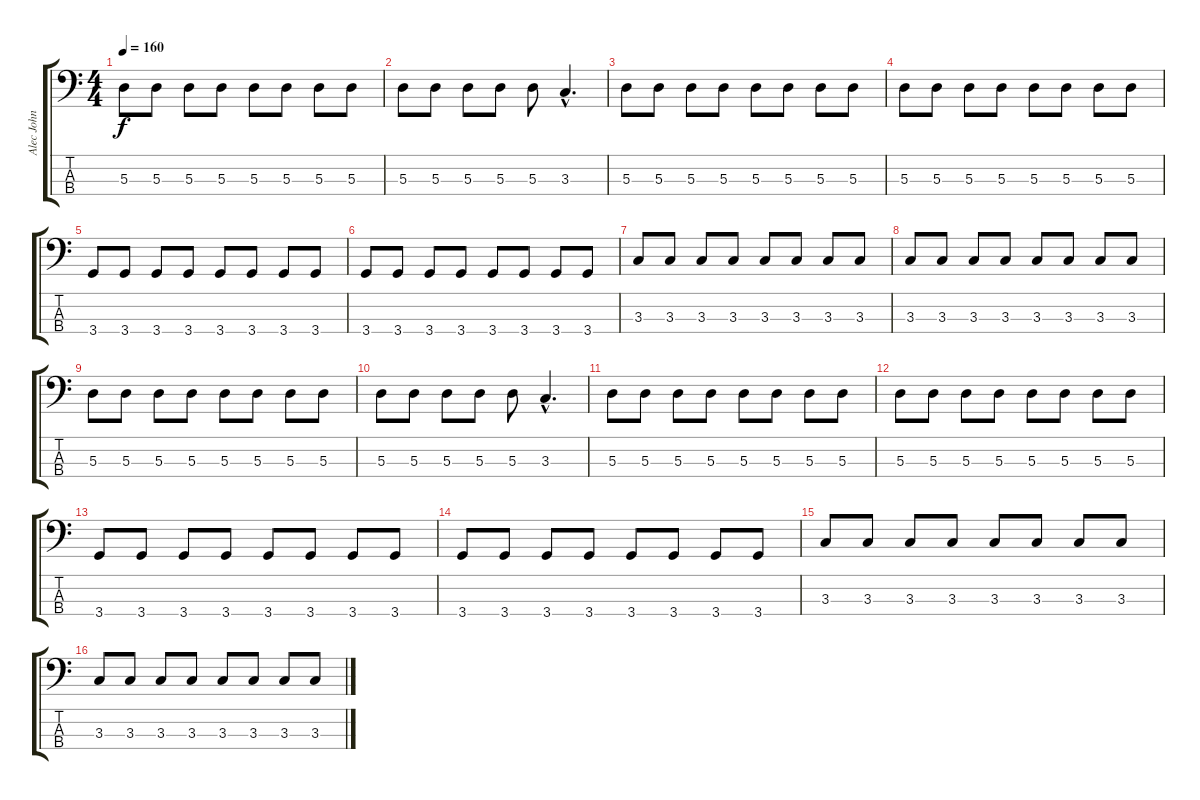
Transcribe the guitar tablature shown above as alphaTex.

\track ("Alec John Such" "Alec John ") {instrument electricbassfinger}
\staff {score tabs}
\tuning (G2 D2 A1 E1) {hide}
\ts (4 4)
\tempo 160
\clef f4
\ks c
5.3.8{dy f} 5.3.8 5.3.8 5.3.8 5.3.8 5.3.8 5.3.8 5.3.8 |
5.3.8 5.3.8 5.3.8 5.3.8 5.3.8 3.3{hac}.4{d} |
5.3.8 5.3.8 5.3.8 5.3.8 5.3.8 5.3.8 5.3.8 5.3.8 |
5.3.8 5.3.8 5.3.8 5.3.8 5.3.8 5.3.8 5.3.8 5.3.8 |
3.4.8 3.4.8 3.4.8 3.4.8 3.4.8 3.4.8 3.4.8 3.4.8 |
3.4.8 3.4.8 3.4.8 3.4.8 3.4.8 3.4.8 3.4.8 3.4.8 |
3.3.8 3.3.8 3.3.8 3.3.8 3.3.8 3.3.8 3.3.8 3.3.8 |
3.3.8 3.3.8 3.3.8 3.3.8 3.3.8 3.3.8 3.3.8 3.3.8 |
5.3.8 5.3.8 5.3.8 5.3.8 5.3.8 5.3.8 5.3.8 5.3.8 |
5.3.8 5.3.8 5.3.8 5.3.8 5.3.8 3.3{hac}.4{d} |
5.3.8 5.3.8 5.3.8 5.3.8 5.3.8 5.3.8 5.3.8 5.3.8 |
5.3.8 5.3.8 5.3.8 5.3.8 5.3.8 5.3.8 5.3.8 5.3.8 |
3.4.8 3.4.8 3.4.8 3.4.8 3.4.8 3.4.8 3.4.8 3.4.8 |
3.4.8 3.4.8 3.4.8 3.4.8 3.4.8 3.4.8 3.4.8 3.4.8 |
3.3.8 3.3.8 3.3.8 3.3.8 3.3.8 3.3.8 3.3.8 3.3.8 |
3.3.8 3.3.8 3.3.8 3.3.8 3.3.8 3.3.8 3.3.8 3.3.8
